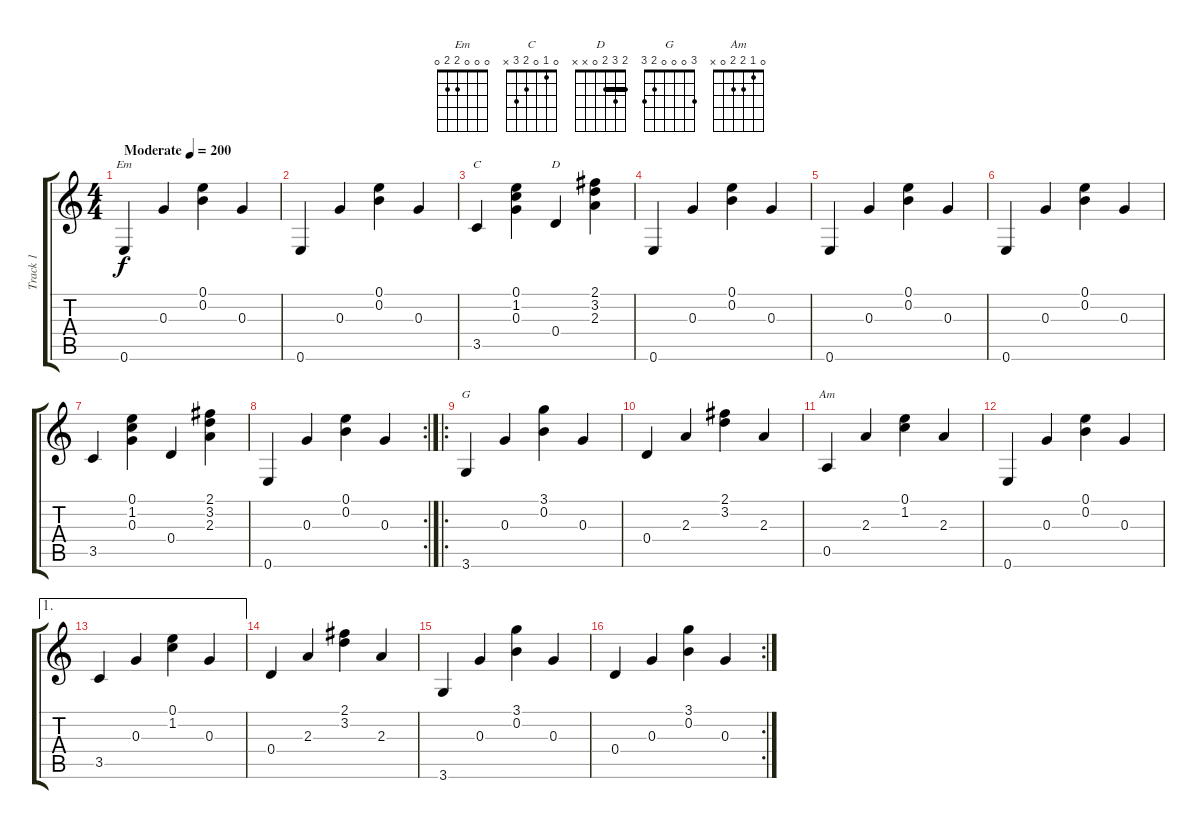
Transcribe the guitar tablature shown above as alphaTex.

\track ("Track 1" "Track 1") {instrument acousticguitarsteel}
\staff {score tabs}
\tuning (E4 B3 G3 D3 A2 E2) {hide}
\chord ("Em" 0 0 0 2 2 0)
\chord ("C" 0 1 0 2 3 x)
\chord ("D" 2 3 2 0 x x) {barre 2}
\chord ("G" 3 0 0 0 2 3)
\chord ("Am" 0 1 2 2 0 x)
\ts (4 4)
\tempo (200 "Moderate")
\clef g2
\ks c
0.6.4{ch "Em" dy f instrument acousticguitarsteel} 0.3.4 (0.1 0.2).4 0.3.4 |
0.6.4 0.3.4 (0.1 0.2).4 0.3.4 |
3.5.4{ch "C"} (0.1 1.2 0.3).4 0.4.4{ch "D"} (2.1 3.2 2.3).4 |
0.6.4 0.3.4 (0.1 0.2).4 0.3.4 |
0.6.4 0.3.4 (0.1 0.2).4 0.3.4 |
0.6.4 0.3.4 (0.1 0.2).4 0.3.4 |
3.5.4 (0.1 1.2 0.3).4 0.4.4 (2.1 3.2 2.3).4 |
\rc 2
0.6.4 0.3.4 (0.1 0.2).4 0.3.4 |
\ro
3.6.4{ch "G"} 0.3.4 (3.1 0.2).4 0.3.4 |
0.4.4 2.3.4 (2.1 3.2).4 2.3.4 |
0.5.4{ch "Am"} 2.3.4 (0.1 1.2).4 2.3.4 |
0.6.4 0.3.4 (0.1 0.2).4 0.3.4 |
\ae 1
3.5.4 0.3.4 (0.1 1.2).4 0.3.4 |
0.4.4 2.3.4 (2.1 3.2).4 2.3.4 |
3.6.4 0.3.4 (3.1 0.2).4 0.3.4 |
\rc 2
0.4.4 0.3.4 (3.1 0.2).4 0.3.4
